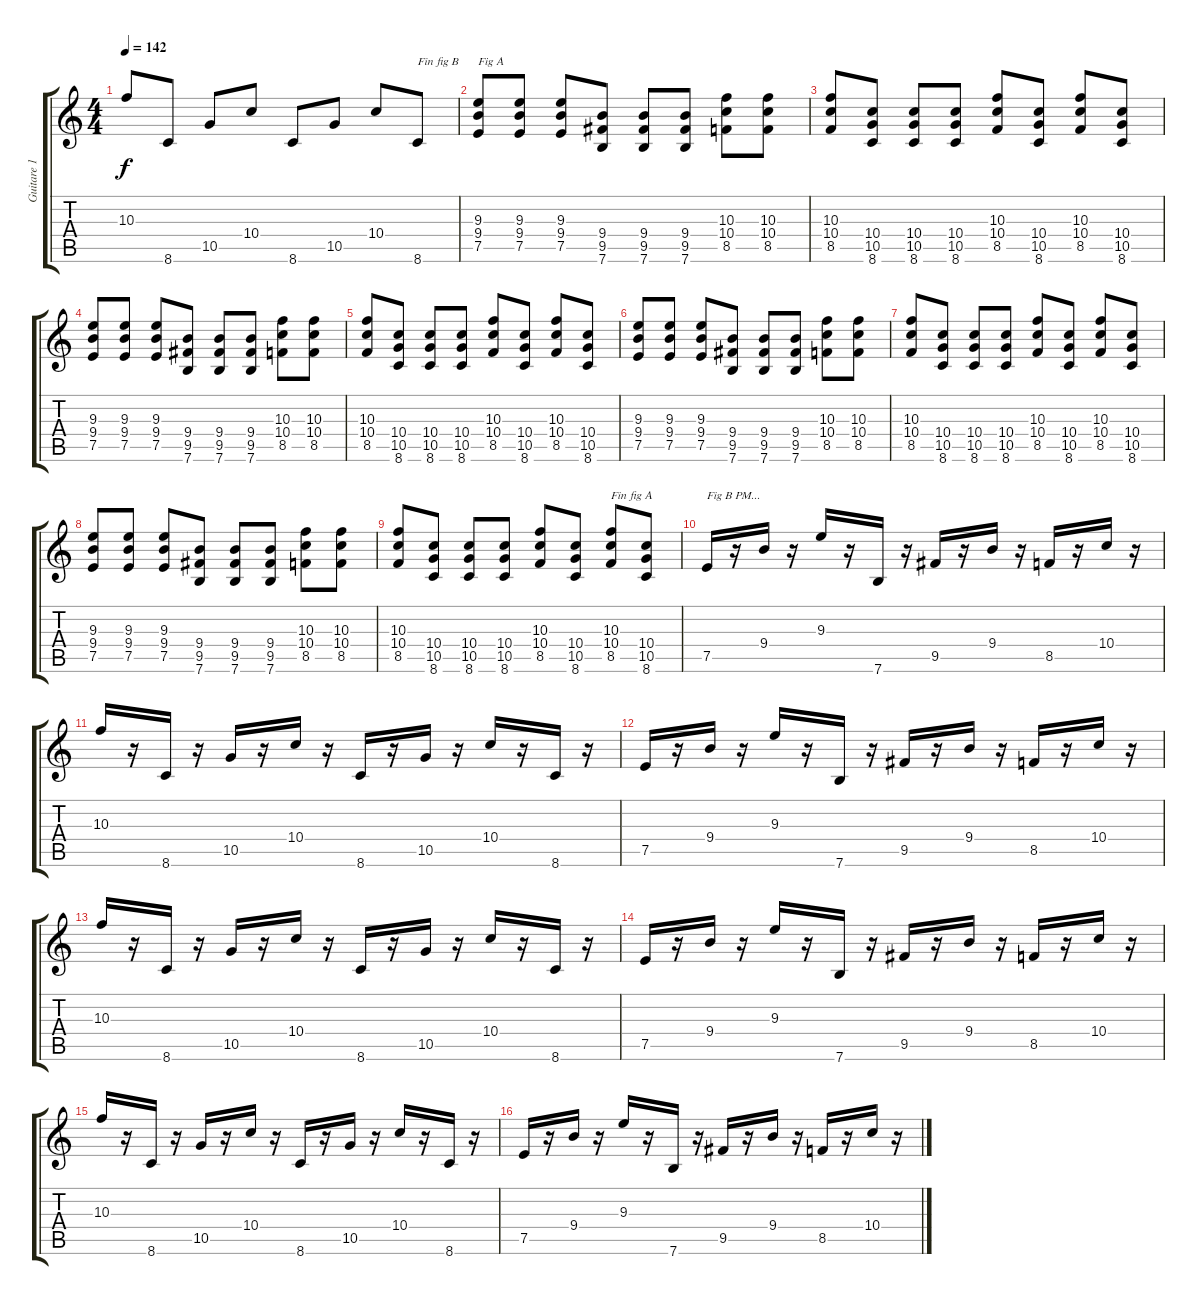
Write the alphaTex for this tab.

\track ("Guitare 1" "Guitare 1") {instrument distortionguitar}
\staff {score tabs}
\tuning (E4 B3 G3 D3 A2 E2) {hide}
\ts (4 4)
\tempo 142
\clef g2
\ks c
10.3.8{dy f} 8.6.8 10.5.8 10.4.8 8.6.8 10.5.8 10.4.8 8.6.8{txt "Fin fig B"} |
(9.3 9.4 7.5).8{txt "Fig A"} (9.3 9.4 7.5).8 (9.3 9.4 7.5).8 (9.4 9.5 7.6).8 (9.4 9.5 7.6).8 (9.4 9.5 7.6).8 (10.3 10.4 8.5).8 (10.3 10.4 8.5).8 |
(10.3 10.4 8.5).8 (10.4 10.5 8.6).8 (10.4 10.5 8.6).8 (10.4 10.5 8.6).8 (10.3 10.4 8.5).8 (10.4 10.5 8.6).8 (10.3 10.4 8.5).8 (10.4 10.5 8.6).8 |
(9.3 9.4 7.5).8 (9.3 9.4 7.5).8 (9.3 9.4 7.5).8 (9.4 9.5 7.6).8 (9.4 9.5 7.6).8 (9.4 9.5 7.6).8 (10.3 10.4 8.5).8 (10.3 10.4 8.5).8 |
(10.3 10.4 8.5).8 (10.4 10.5 8.6).8 (10.4 10.5 8.6).8 (10.4 10.5 8.6).8 (10.3 10.4 8.5).8 (10.4 10.5 8.6).8 (10.3 10.4 8.5).8 (10.4 10.5 8.6).8 |
(9.3 9.4 7.5).8 (9.3 9.4 7.5).8 (9.3 9.4 7.5).8 (9.4 9.5 7.6).8 (9.4 9.5 7.6).8 (9.4 9.5 7.6).8 (10.3 10.4 8.5).8 (10.3 10.4 8.5).8 |
(10.3 10.4 8.5).8 (10.4 10.5 8.6).8 (10.4 10.5 8.6).8 (10.4 10.5 8.6).8 (10.3 10.4 8.5).8 (10.4 10.5 8.6).8 (10.3 10.4 8.5).8 (10.4 10.5 8.6).8 |
(9.3 9.4 7.5).8 (9.3 9.4 7.5).8 (9.3 9.4 7.5).8 (9.4 9.5 7.6).8 (9.4 9.5 7.6).8 (9.4 9.5 7.6).8 (10.3 10.4 8.5).8 (10.3 10.4 8.5).8 |
(10.3 10.4 8.5).8 (10.4 10.5 8.6).8 (10.4 10.5 8.6).8 (10.4 10.5 8.6).8 (10.3 10.4 8.5).8 (10.4 10.5 8.6).8 (10.3 10.4 8.5).8{txt "Fin fig A"} (10.4 10.5 8.6).8 |
7.5.16{txt "Fig B PM..."} r.16 9.4.16 r.16 9.3.16 r.16 7.6.16 r.16 9.5.16 r.16 9.4.16 r.16 8.5.16 r.16 10.4.16 r.16 |
10.3.16 r.16 8.6.16 r.16 10.5.16 r.16 10.4.16 r.16 8.6.16 r.16 10.5.16 r.16 10.4.16 r.16 8.6.16 r.16 |
7.5.16 r.16 9.4.16 r.16 9.3.16 r.16 7.6.16 r.16 9.5.16 r.16 9.4.16 r.16 8.5.16 r.16 10.4.16 r.16 |
10.3.16 r.16 8.6.16 r.16 10.5.16 r.16 10.4.16 r.16 8.6.16 r.16 10.5.16 r.16 10.4.16 r.16 8.6.16 r.16 |
7.5.16 r.16 9.4.16 r.16 9.3.16 r.16 7.6.16 r.16 9.5.16 r.16 9.4.16 r.16 8.5.16 r.16 10.4.16 r.16 |
10.3.16 r.16 8.6.16 r.16 10.5.16 r.16 10.4.16 r.16 8.6.16 r.16 10.5.16 r.16 10.4.16 r.16 8.6.16 r.16 |
7.5.16 r.16 9.4.16 r.16 9.3.16 r.16 7.6.16 r.16 9.5.16 r.16 9.4.16 r.16 8.5.16 r.16 10.4.16 r.16
